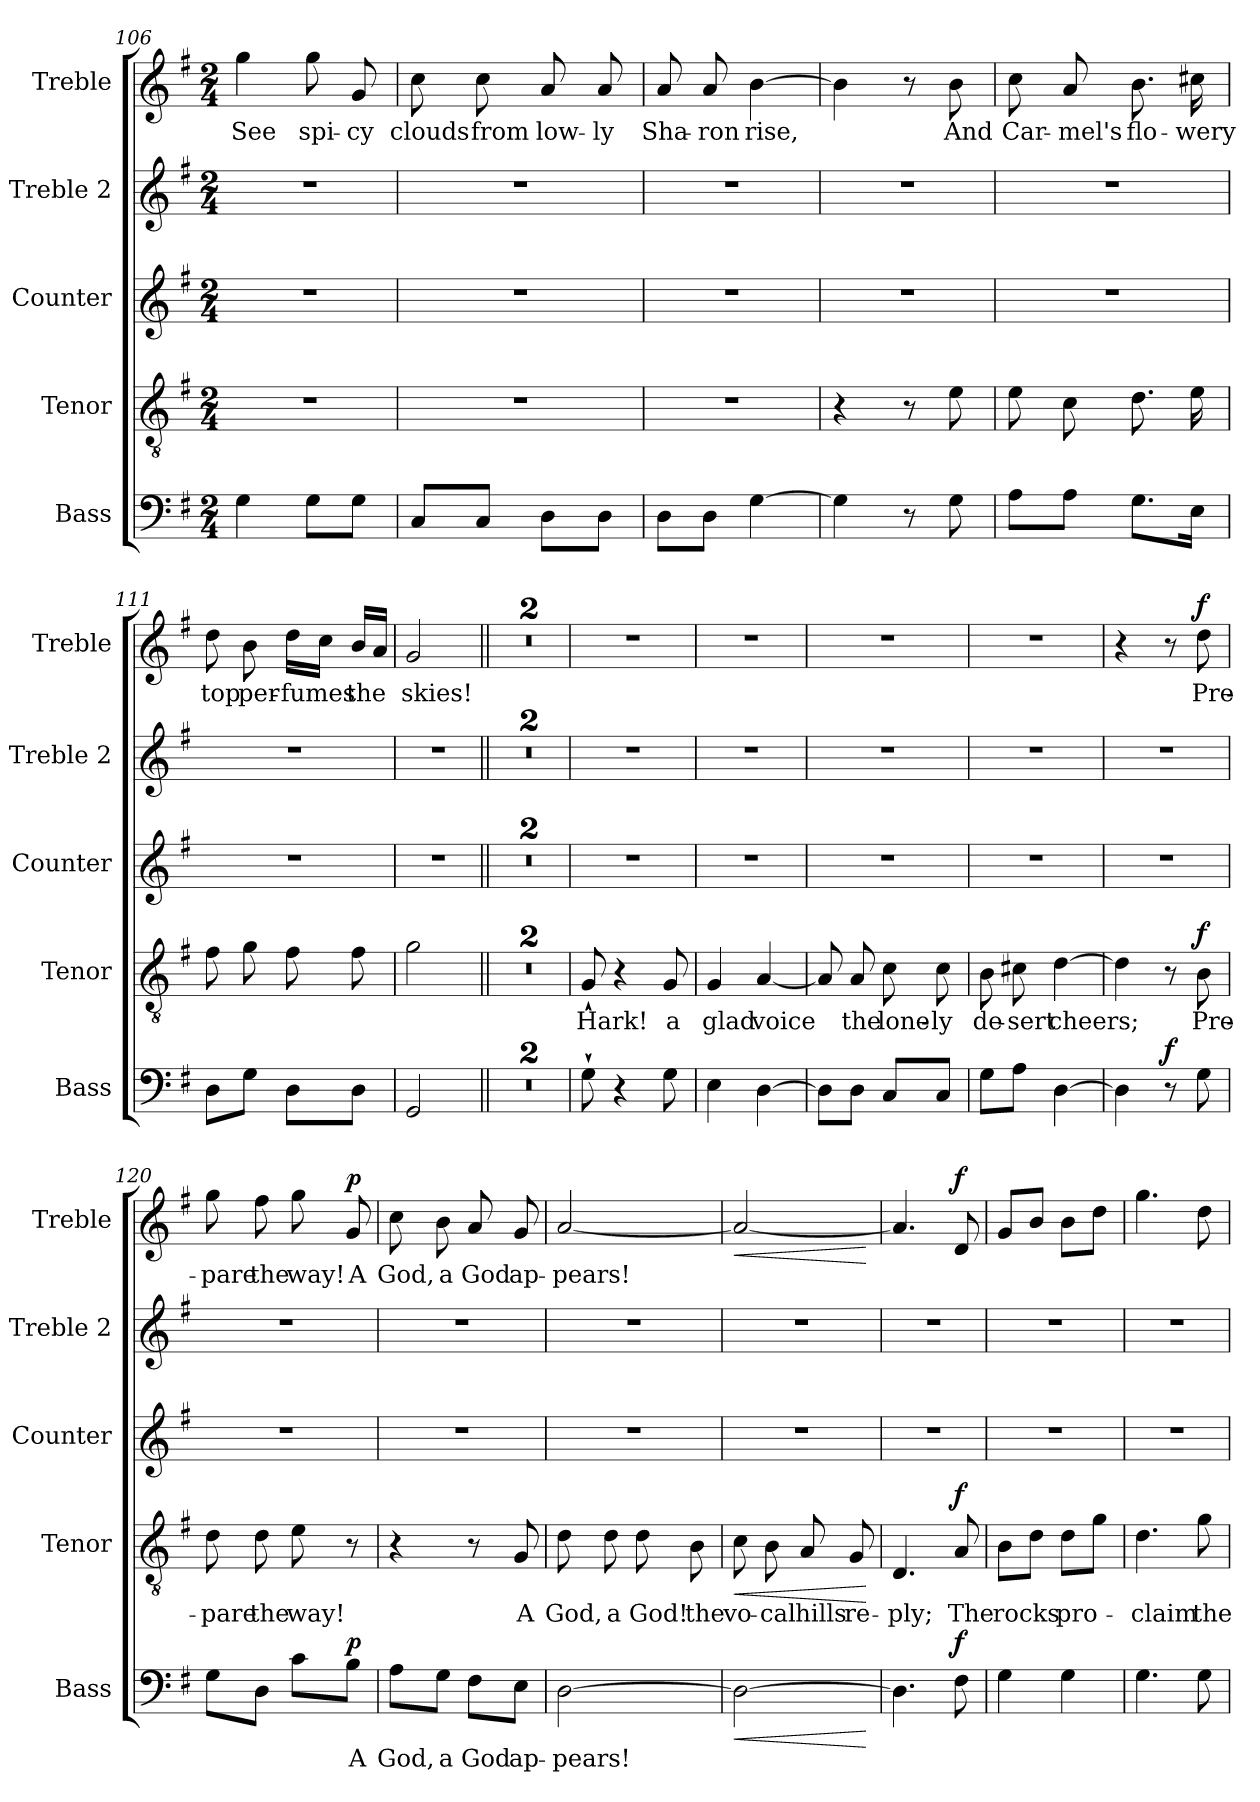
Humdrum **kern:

**kern	**text	**dynam	**kern	**text	**dynam	**kern	**kern	**kern	**text	**dynam
*part5	*part5	*part5	*part4	*part4	*part4	*part3	*part2	*part1	*part1	*part1
*staff5	*staff5	*staff5	*staff4	*staff4	*staff4	*staff3	*staff2	*staff1	*staff1	*staff1
*I"Bass	*	*	*I"Tenor	*	*	*I"Counter	*I"Treble 2	*I"Treble	*	*
*I'Bass	*	*	*I'Tenor	*	*	*I'Counter	*I'Treble 2	*I'Treble	*	*
*clefF4	*	*	*clefGv2	*	*	*clefG2	*clefG2	*clefG2	*	*
*k[f#]	*	*	*k[f#]	*	*	*k[f#]	*k[f#]	*k[f#]	*	*
*M2/4	*	*	*M2/4	*	*	*M2/4	*M2/4	*M2/4	*	*
=106	=106	=106	=106	=106	=106	=106	=106	=106	=106	=106
4G\	.	.	2r	.	.	2r	2r	4gg\	See	.
8G\L	.	.	.	.	.	.	.	8gg\	spi-	.
8G\J	.	.	.	.	.	.	.	8g/	-cy	.
=107	=107	=107	=107	=107	=107	=107	=107	=107	=107	=107
8C/L	.	.	2r	.	.	2r	2r	8cc\	clouds	.
8C/J	.	.	.	.	.	.	.	8cc\	from	.
8D\L	.	.	.	.	.	.	.	8a/	low-	.
8D\J	.	.	.	.	.	.	.	8a/	-ly	.
=108	=108	=108	=108	=108	=108	=108	=108	=108	=108	=108
8D\L	.	.	2r	.	.	2r	2r	8a/	Sha-	.
8D\J	.	.	.	.	.	.	.	8a/	-ron	.
[4G\	.	.	.	.	.	.	.	[4b\	rise,	.
=109	=109	=109	=109	=109	=109	=109	=109	=109	=109	=109
4G\]	.	.	4r	.	.	2r	2r	4b\]	.	.
8r	.	.	8r	.	.	.	.	8r	.	.
8G\	.	.	8e\	.	.	.	.	8b\	And	.
!!LO:LB:g=z
=110	=110	=110	=110	=110	=110	=110	=110	=110	=110	=110
8A\L	.	.	8e\	.	.	2r	2r	8cc\	Car-	.
8A\J	.	.	8c\	.	.	.	.	8a/	-mel's	.
8.G\L	.	.	8.d\	.	.	.	.	8.b\	flo-	.
16E\Jk	.	.	16e\	.	.	.	.	16cc#X\	-wery	.
=111	=111	=111	=111	=111	=111	=111	=111	=111	=111	=111
8D\L	.	.	8f#\	.	.	2r	2r	8dd\	top	.
8G\J	.	.	8g\	.	.	.	.	8b\	per-	.
8D\L	.	.	8f#\	.	.	.	.	16dd\LL	-fumes	.
.	.	.	.	.	.	.	.	16cc\JJ	.	.
8D\J	.	.	8f#\	.	.	.	.	16b/LL	the	.
.	.	.	.	.	.	.	.	16a/JJ	.	.
=112	=112	=112	=112	=112	=112	=112	=112	=112	=112	=112
2GG/	.	.	2g\	.	.	2r	2r	2g/	skies!	.
=113||	=113||	=113||	=113||	=113||	=113||	=113||	=113||	=113||	=113||	=113||
2r	.	.	2r	.	.	2r	2r	2r	.	.
=114	=114	=114	=114	=114	=114	=114	=114	=114	=114	=114
*M2/4	*	*	*M2/4	*	*	*M2/4	*M2/4	*M2/4	*	*
2r	.	.	2r	.	.	2r	2r	2r	.	.
=115	=115	=115	=115	=115	=115	=115	=115	=115	=115	=115
8G`\	.	.	8G`/	Hark!	.	2r	2r	2r	.	.
4r	.	.	4r	.	.	.	.	.	.	.
8G\	.	.	8G/	a	.	.	.	.	.	.
=116	=116	=116	=116	=116	=116	=116	=116	=116	=116	=116
4E\	.	.	4G/	glad	.	2r	2r	2r	.	.
[4D\	.	.	[4A/	voice	.	.	.	.	.	.
=117	=117	=117	=117	=117	=117	=117	=117	=117	=117	=117
8D\L]	.	.	8A/]	.	.	2r	2r	2r	.	.
8D\J	.	.	8A/	the	.	.	.	.	.	.
8C/L	.	.	8c\	lone-	.	.	.	.	.	.
8C/J	.	.	8c\	-ly	.	.	.	.	.	.
!!LO:LB:g=z
=118	=118	=118	=118	=118	=118	=118	=118	=118	=118	=118
8G\L	.	.	8B\	de-	.	2r	2r	2r	.	.
8A\J	.	.	8c#X\	-sert	.	.	.	.	.	.
[4D\	.	.	[4d\	cheers;	.	.	.	.	.	.
=119	=119	=119	=119	=119	=119	=119	=119	=119	=119	=119
4D\]	.	.	4d\]	.	.	2r	2r	4r	.	.
!	!	!LO:DY:a	!	!	!	!	!	!	!	!
8r	.	f	8r	.	.	.	.	8r	.	.
!	!	!	!	!	!LO:DY:a	!	!	!	!	!LO:DY:a
8G\	.	.	8B\	Pre-	f	.	.	8dd\	Pre-	f
=120	=120	=120	=120	=120	=120	=120	=120	=120	=120	=120
8G\L	.	.	8d\	-pare	.	2r	2r	8gg\	-pare	.
8D\J	.	.	8d\	the	.	.	.	8ff#\	the	.
8c\L	.	.	8e\	way!	.	.	.	8gg\	way!	.
!	!	!LO:DY:a	!	!	!	!	!	!	!	!LO:DY:a
8B\J	A	p	8r	.	.	.	.	8g/	A	p
=121	=121	=121	=121	=121	=121	=121	=121	=121	=121	=121
8A\L	God,	.	4r	.	.	2r	2r	8cc\	God,	.
8G\J	a	.	.	.	.	.	.	8b\	a	.
8F#\L	God	.	8r	.	.	.	.	8a/	God	.
8E\J	ap-	.	8G/	A	.	.	.	8g/	ap-	.
=122	=122	=122	=122	=122	=122	=122	=122	=122	=122	=122
[2D\	-pears!	.	8d\	God,	.	2r	2r	[2a/	-pears!	.
.	.	.	8d\	a	.	.	.	.	.	.
.	.	.	8d\	God!	.	.	.	.	.	.
.	.	.	8B\	the	.	.	.	.	.	.
=123	=123	=123	=123	=123	=123	=123	=123	=123	=123	=123
!	!	!LO:HP:b	!	!	!LO:HP:b	!	!	!	!	!LO:HP:b
2D\_	.	<	8c\	vo-	<	2r	2r	2a/_	.	<
.	.	.	8B\	-cal	.	.	.	.	.	.
.	.	.	8A/	hills	.	.	.	.	.	.
.	.	.	8G/	re-	.	.	.	.	.	.
.	.	[	.	.	[	.	.	.	.	[
=124	=124	=124	=124	=124	=124	=124	=124	=124	=124	=124
4.D\]	.	.	4.D/	-ply;	.	2r	2r	4.a/]	.	.
!	!	!LO:DY:a	!	!	!LO:DY:a	!	!	!	!	!LO:DY:a
8F#\	.	f	8A/	The	f	.	.	8d/	.	f
!!LO:PB:g=z
=125	=125	=125	=125	=125	=125	=125	=125	=125	=125	=125
4G\	.	.	8B\L	rocks	.	2r	2r	8g/L	.	.
.	.	.	8d\J	.	.	.	.	8b/J	.	.
4G\	.	.	8d\L	pro-	.	.	.	8b\L	.	.
.	.	.	8g\J	.	.	.	.	8dd\J	.	.
=126	=126	=126	=126	=126	=126	=126	=126	=126	=126	=126
4.G\	.	.	4.d\	-claim	.	2r	2r	4.gg\	.	.
8G\	.	.	8g\	the	.	.	.	8dd\	.	.
=	=	=	=	=	=	=	=	=	=	=
*-	*-	*-	*-	*-	*-	*-	*-	*-	*-	*-
